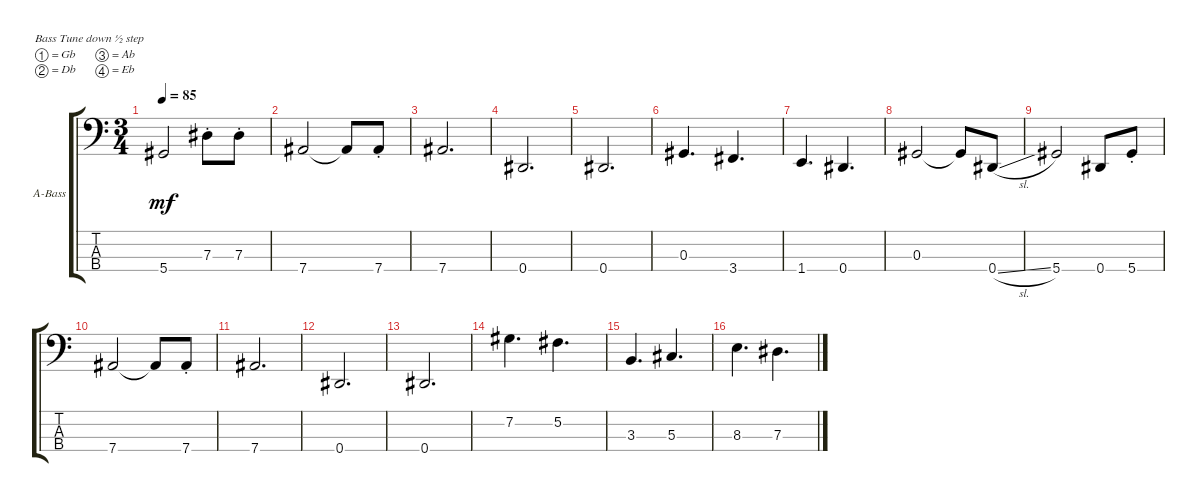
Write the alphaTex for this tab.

\defaultSystemsLayout 4
\bracketExtendMode groupsimilarinstruments
\firstSystemTrackNameOrientation horizontal
\otherSystemsTrackNameOrientation horizontal
\track ("Acoustic Bass" "A-Bass") {instrument acousticbass}
\staff {score tabs}
\tuning (Gb2 Db2 Ab1 Eb1)
\ts (3 4)
\tempo 85
\clef f4
\ks c
5.4.2{dy mf} 7.3{st}.8 7.3{st}.8 |
7.4.2 7.4{t}.8 7.4{st}.8 |
7.4.2{d} |
0.4.2{d} |
0.4.2{d} |
0.3.4{d} 3.4.4{d} |
1.4.4{d} 0.4.4{d} |
0.3.2 0.3{t}.8 0.4{sl}.8 |
5.4.2 0.4.8 5.4{st}.8 |
7.4.2 7.4{t}.8 7.4{st}.8 |
7.4.2{d} |
0.4.2{d} |
0.4.2{d} |
7.2.4{d} 5.2.4{d} |
3.3.4{d} 5.3.4{d} |
8.3.4{d} 7.3.4{d}
